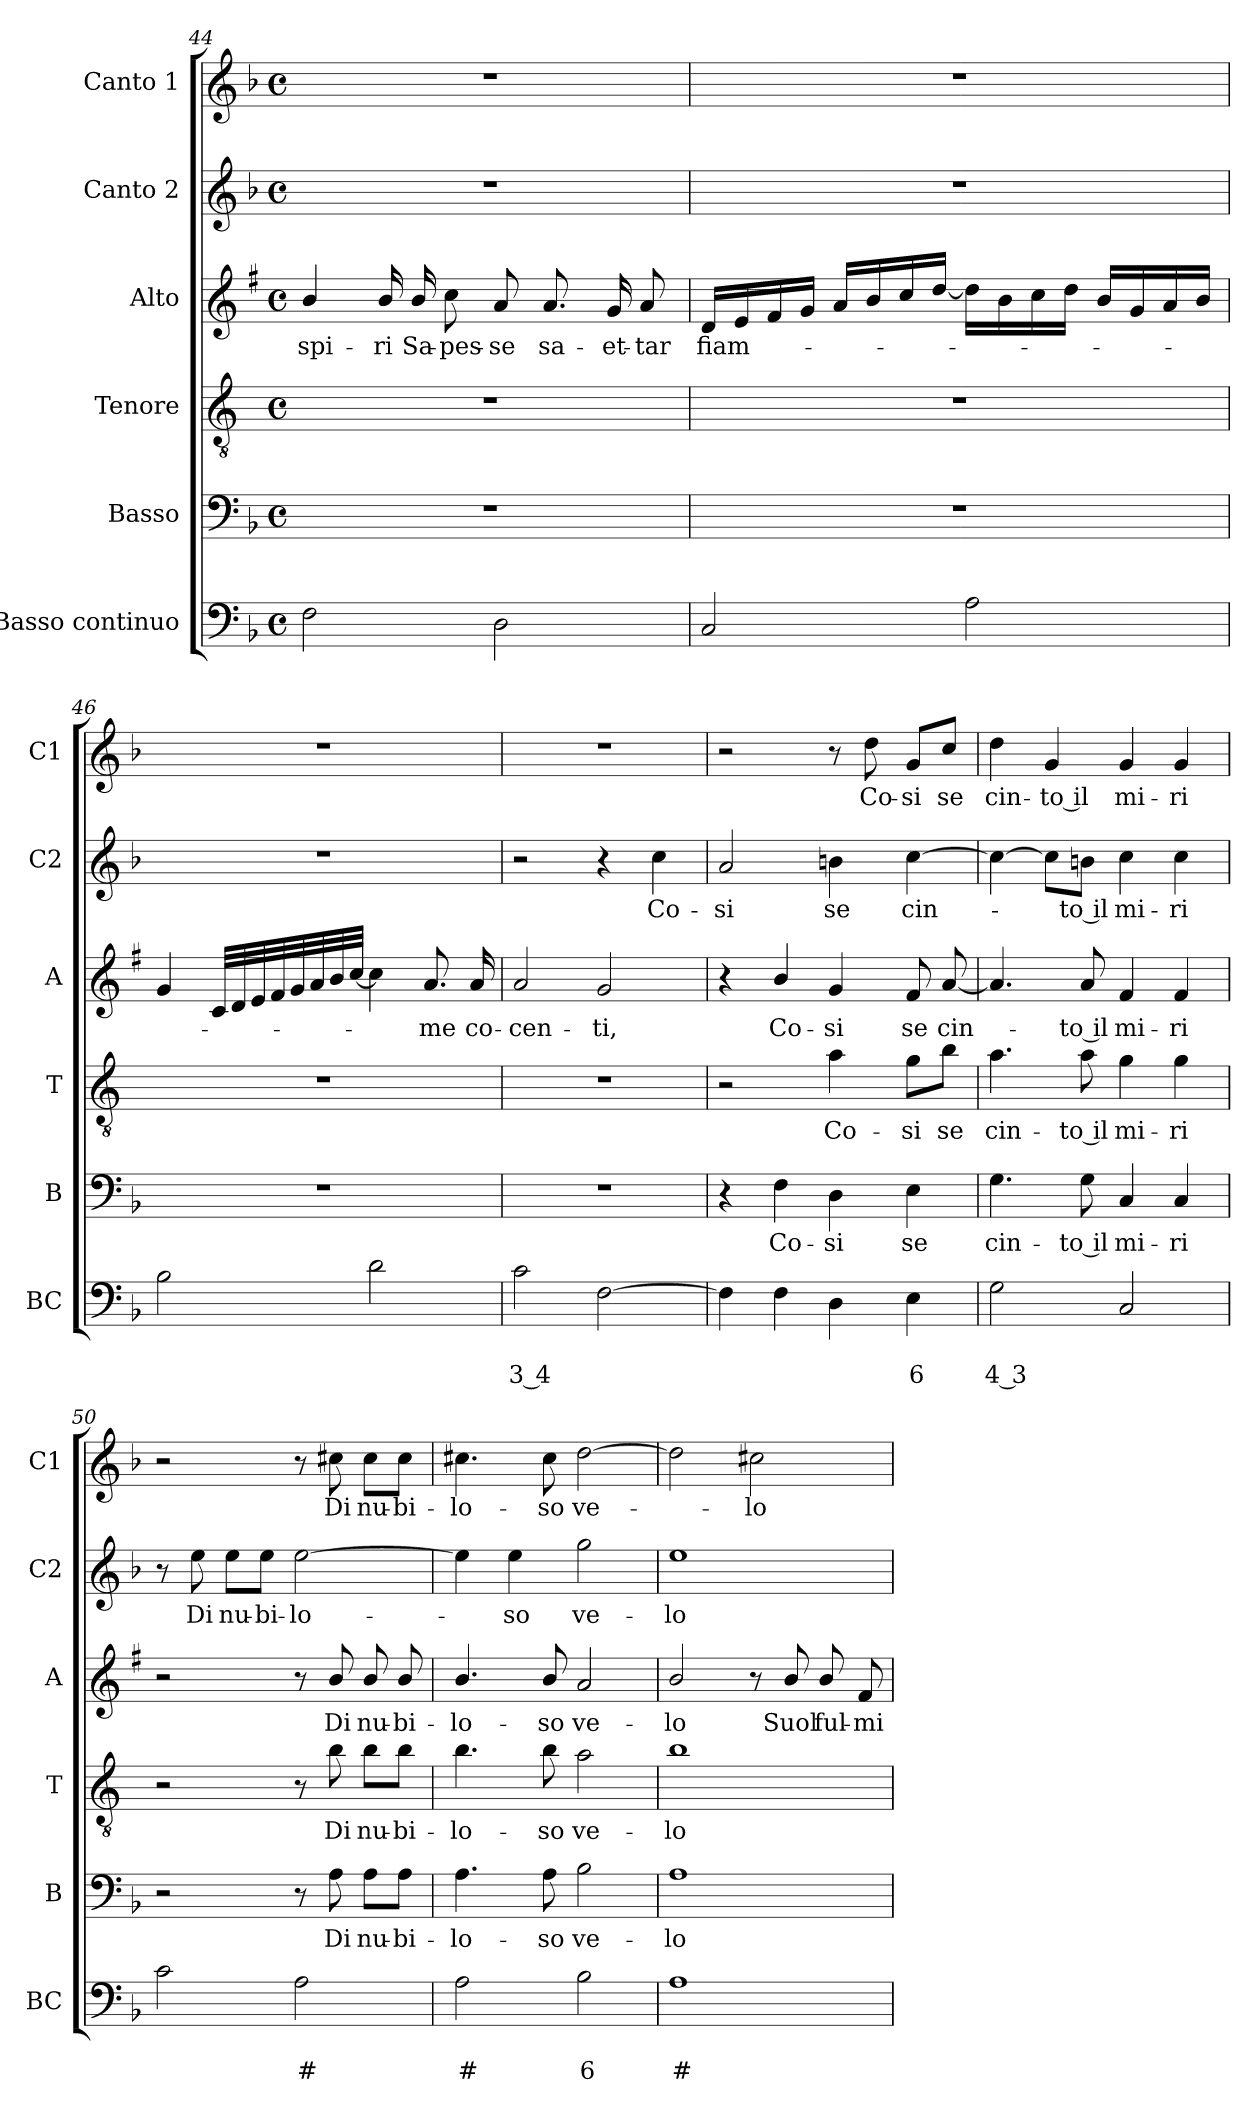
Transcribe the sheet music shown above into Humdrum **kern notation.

**kern	**text	**text	**kern	**text	**kern	**text	**kern	**text	**kern	**text	**kern	**text
*part6	*part6	*part6	*part5	*part5	*part4	*part4	*part3	*part3	*part2	*part2	*part1	*part1
*staff6	*staff6	*staff6	*staff5	*staff5	*staff4	*staff4	*staff3	*staff3	*staff2	*staff2	*staff1	*staff1
*I"Basso continuo	*	*	*I"Basso	*	*I"Tenore	*	*I"Alto	*	*I"Canto 2	*	*I"Canto 1	*
*I'BC	*	*	*I'B	*	*I'T	*	*I'A	*	*I'C2	*	*I'C1	*
*clefF4	*	*	*clefF4	*	*clefGv2	*	*clefG2	*	*clefG2	*	*clefG2	*
*	*	*	*	*	*ITrd4c7	*	*ITrd1c2	*	*	*	*	*
*k[b-]	*	*	*k[b-]	*	*k[b-]	*	*k[b-]	*	*k[b-]	*	*k[b-]	*
*F:	*	*	*F:	*	*F:	*	*F:	*	*F:	*	*F:	*
*M4/4	*	*	*M4/4	*	*M4/4	*	*M4/4	*	*M4/4	*	*M4/4	*
*met(c)	*	*	*met(c)	*	*met(c)	*	*met(c)	*	*met(c)	*	*met(c)	*
=44	=44	=44	=44	=44	=44	=44	=44	=44	=44	=44	=44	=44
!	!	!	!	!	!	!	!	!LO:LY:b	!	!	!	!
2F\	.	.	1r	.	1r	.	4a/	-spi-	1r	.	1r	.
!	!	!	!	!	!	!	!	!LO:LY:b	!	!	!	!
.	.	.	.	.	.	.	16a/	-ri	.	.	.	.
!	!	!	!	!	!	!	!	!LO:LY:b	!	!	!	!
.	.	.	.	.	.	.	16a/	Sa-	.	.	.	.
!	!	!	!	!	!	!	!	!LO:LY:b	!	!	!	!
.	.	.	.	.	.	.	8b-\	-pes-	.	.	.	.
!	!	!	!	!	!	!	!	!LO:LY:b	!	!	!	!
2D\	.	.	.	.	.	.	8g/	-se	.	.	.	.
!	!	!	!	!	!	!	!	!LO:LY:b	!	!	!	!
.	.	.	.	.	.	.	8.g/	sa-	.	.	.	.
!	!	!	!	!	!	!	!	!LO:LY:b	!	!	!	!
.	.	.	.	.	.	.	16f/	-et-	.	.	.	.
!	!	!	!	!	!	!	!	!LO:LY:b	!	!	!	!
.	.	.	.	.	.	.	8g/	-tar	.	.	.	.
=45	=45	=45	=45	=45	=45	=45	=45	=45	=45	=45	=45	=45
!	!	!	!	!	!	!	!	!LO:LY:b	!	!	!	!
2C/	.	.	1r	.	1r	.	16c/LL	fiam-	1r	.	1r	.
.	.	.	.	.	.	.	16d/	.	.	.	.	.
.	.	.	.	.	.	.	16e/	.	.	.	.	.
.	.	.	.	.	.	.	16f/JJ	.	.	.	.	.
.	.	.	.	.	.	.	16g/LL	.	.	.	.	.
.	.	.	.	.	.	.	16a/	.	.	.	.	.
.	.	.	.	.	.	.	16b-/	.	.	.	.	.
.	.	.	.	.	.	.	[16cc/JJ	.	.	.	.	.
2A\	.	.	.	.	.	.	16cc\LL]	.	.	.	.	.
.	.	.	.	.	.	.	16a\	.	.	.	.	.
.	.	.	.	.	.	.	16b-\	.	.	.	.	.
.	.	.	.	.	.	.	16cc\JJ	.	.	.	.	.
.	.	.	.	.	.	.	16a/LL	.	.	.	.	.
.	.	.	.	.	.	.	16f/	.	.	.	.	.
.	.	.	.	.	.	.	16g/	.	.	.	.	.
.	.	.	.	.	.	.	16a/JJ	.	.	.	.	.
!!LO:LB:g=z
=46	=46	=46	=46	=46	=46	=46	=46	=46	=46	=46	=46	=46
2B-\	.	.	1r	.	1r	.	4f/	.	1r	.	1r	.
.	.	.	.	.	.	.	32B-/LLL	.	.	.	.	.
.	.	.	.	.	.	.	32c/	.	.	.	.	.
.	.	.	.	.	.	.	32d/	.	.	.	.	.
.	.	.	.	.	.	.	32e/	.	.	.	.	.
.	.	.	.	.	.	.	32f/	.	.	.	.	.
.	.	.	.	.	.	.	32g/	.	.	.	.	.
.	.	.	.	.	.	.	32a/	.	.	.	.	.
.	.	.	.	.	.	.	[32b-/JJJ	.	.	.	.	.
2d\	.	.	.	.	.	.	4b-\]	.	.	.	.	.
!	!	!	!	!	!	!	!	!LO:LY:b	!	!	!	!
.	.	.	.	.	.	.	8.g/	-me	.	.	.	.
!	!	!	!	!	!	!	!	!LO:LY:b	!	!	!	!
.	.	.	.	.	.	.	16g/	co-	.	.	.	.
=47	=47	=47	=47	=47	=47	=47	=47	=47	=47	=47	=47	=47
!	!	!LO:LY:b	!	!	!	!	!	!LO:LY:b	!	!	!	!
2c\	.	3 4	1r	.	1r	.	2g/	-cen-	2r	.	1r	.
!	!	!	!	!	!	!	!	!LO:LY:b	!	!	!	!
[2F\	.	.	.	.	.	.	2f/	-ti,	4r	.	.	.
!	!	!	!	!	!	!	!	!	!	!LO:LY:b	!	!
.	.	.	.	.	.	.	.	.	4cc\	Co-	.	.
=48	=48	=48	=48	=48	=48	=48	=48	=48	=48	=48	=48	=48
!	!	!	!	!	!	!	!	!	!	!LO:LY:b	!	!
4F\]	.	.	4r	.	2r	.	4r	.	2a/	-si	2r	.
!	!	!	!	!LO:LY:b	!	!	!	!LO:LY:b	!	!	!	!
4F\	.	.	4F\	Co-	.	.	4a/	Co-	.	.	.	.
!	!	!	!	!LO:LY:b	!	!LO:LY:b	!	!LO:LY:b	!	!LO:LY:b	!	!
4D\	.	.	4D\	-si	4d\	Co-	4f/	-si	4bn\	se	8r	.
!	!	!	!	!	!	!	!	!	!	!	!	!LO:LY:b
.	.	.	.	.	.	.	.	.	.	.	8dd\	Co-
!	!	!LO:LY:b	!	!LO:LY:b	!	!LO:LY:b	!	!LO:LY:b	!	!LO:LY:b	!	!LO:LY:b
4E\	.	6	4E\	se	8c\L	-si	8e/	se	[4cc\	cin-	8g/L	-si
!	!	!	!	!	!	!LO:LY:b	!	!LO:LY:b	!	!	!	!LO:LY:b
.	.	.	.	.	8e\J	se	[8g/	cin-	.	.	8cc/J	se
=49	=49	=49	=49	=49	=49	=49	=49	=49	=49	=49	=49	=49
!	!	!LO:LY:b	!	!LO:LY:b	!	!LO:LY:b	!	!	!	!	!	!LO:LY:b
2G\	.	4 3	4.G\	cin-	4.d\	cin-	4.g/]	.	4cc\_	.	4dd\	cin-
!	!	!	!	!	!	!	!	!	!	!	!	!LO:LY:b
.	.	.	.	.	.	.	.	.	8cc\L]	.	4g/	-to il
!	!	!	!	!LO:LY:b	!	!LO:LY:b	!	!LO:LY:b	!	!LO:LY:b	!	!
.	.	.	8G\	-to il	8d\	-to il	8g/	-to il	8bn\J	-to il	.	.
!	!	!	!	!LO:LY:b	!	!LO:LY:b	!	!LO:LY:b	!	!LO:LY:b	!	!LO:LY:b
2C/	.	.	4C/	mi-	4c\	mi-	4e/	mi-	4cc\	mi-	4g/	mi-
!	!	!	!	!LO:LY:b	!	!LO:LY:b	!	!LO:LY:b	!	!LO:LY:b	!	!LO:LY:b
.	.	.	4C/	-ri	4c\	-ri	4e/	-ri	4cc\	-ri	4g/	-ri
=50	=50	=50	=50	=50	=50	=50	=50	=50	=50	=50	=50	=50
2c\	.	.	2r	.	2r	.	2r	.	8r	.	2r	.
!	!	!	!	!	!	!	!	!	!	!LO:LY:b	!	!
.	.	.	.	.	.	.	.	.	8ee\	Di	.	.
!	!	!	!	!	!	!	!	!	!	!LO:LY:b	!	!
.	.	.	.	.	.	.	.	.	8ee\L	nu-	.	.
!	!	!	!	!	!	!	!	!	!	!LO:LY:b	!	!
.	.	.	.	.	.	.	.	.	8ee\J	-bi-	.	.
!	!	!LO:LY:b	!	!	!	!	!	!	!	!LO:LY:b	!	!
2A\	.	#	8r	.	8r	.	8r	.	[2ee\	-lo-	8r	.
!	!	!	!	!LO:LY:b	!	!LO:LY:b	!	!LO:LY:b	!	!	!	!LO:LY:b
.	.	.	8A\	Di	8e\	Di	8a/	Di	.	.	8cc#X\	Di
!	!	!	!	!LO:LY:b	!	!LO:LY:b	!	!LO:LY:b	!	!	!	!LO:LY:b
.	.	.	8A\L	nu-	8e\L	nu-	8a/	nu-	.	.	8cc#\L	nu-
!	!	!	!	!LO:LY:b	!	!LO:LY:b	!	!LO:LY:b	!	!	!	!LO:LY:b
.	.	.	8A\J	-bi-	8e\J	-bi-	8a/	-bi-	.	.	8cc#\J	-bi-
=51	=51	=51	=51	=51	=51	=51	=51	=51	=51	=51	=51	=51
!	!	!LO:LY:b	!	!LO:LY:b	!	!LO:LY:b	!	!LO:LY:b	!	!	!	!LO:LY:b
2A\	.	#	4.A\	-lo-	4.e\	-lo-	4.a/	-lo-	4ee\]	.	4.cc#X\	-lo-
!	!	!	!	!	!	!	!	!	!	!LO:LY:b	!	!
.	.	.	.	.	.	.	.	.	4ee\	-so	.	.
!	!	!	!	!LO:LY:b	!	!LO:LY:b	!	!LO:LY:b	!	!	!	!LO:LY:b
.	.	.	8A\	-so	8e\	-so	8a/	-so	.	.	8cc#\	-so
!	!	!LO:LY:b	!	!LO:LY:b	!	!LO:LY:b	!	!LO:LY:b	!	!LO:LY:b	!	!LO:LY:b
2B-\	.	6	2B-\	ve-	2d\	ve-	2g/	ve-	2gg\	ve-	[2dd\	ve-
!!LO:LB:g=z
=52	=52	=52	=52	=52	=52	=52	=52	=52	=52	=52	=52	=52
!	!	!LO:LY:b	!	!LO:LY:b	!	!LO:LY:b	!	!LO:LY:b	!	!LO:LY:b	!	!
1A	.	#	1A	-lo	1e	-lo	2a/	-lo	1ee	-lo	2dd\]	.
!	!	!	!	!	!	!	!	!	!	!	!	!LO:LY:b
.	.	.	.	.	.	.	8r	.	.	.	2cc#X\	-lo
!	!	!	!	!	!	!	!	!LO:LY:b	!	!	!	!
.	.	.	.	.	.	.	8a/	Suol	.	.	.	.
!	!	!	!	!	!	!	!	!LO:LY:b	!	!	!	!
.	.	.	.	.	.	.	8a/	ful-	.	.	.	.
!	!	!	!	!	!	!	!	!LO:LY:b	!	!	!	!
.	.	.	.	.	.	.	8e/	-mi-	.	.	.	.
=	=	=	=	=	=	=	=	=	=	=	=	=
*-	*-	*-	*-	*-	*-	*-	*-	*-	*-	*-	*-	*-
